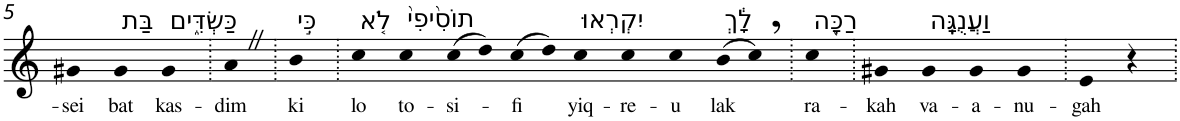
**kern	**text
*part1	*part1
*staff1	*staff1
*I"Piano	*
*I'Pno	*
!!LO:PB:g=z
*clefG2	*
*k[]	*
=5	=5
!	!LO:LY:b
4g#X	-sei
!LO:TX:a:t=בַּת	!
!	!LO:LY:b
4g#	bat
!LO:TX:a:t=כַּשְׂדִּ֑ים	!
!	!LO:LY:b
4g#	kas-
=6.	=6.
!	!LO:LY:b
4aZ	-dim
=7.	=7.
!LO:TX:a:t=כִּ֣י	!
!	!LO:LY:b
4b	ki
=8.	=8.
!LO:TX:a:t=לֹ֤א	!
!	!LO:LY:b
4cc	lo
!LO:TX:a:t=תוֹסִ֙יפִי֙	!
!	!LO:LY:b
4cc	to-
!	!LO:LY:b
(8cc	-si-
8dd)	.
!	!LO:LY:b
(8cc	-fi
8dd)	.
!LO:TX:a:t=יִקְרְאוּ	!
!	!LO:LY:b
4cc	yiq-
!	!LO:LY:b
4cc	-re-
!	!LO:LY:b
4cc	-u
!LO:TX:a:t=לָ֔ךְ	!
!	!LO:LY:b
(8b	lak
8cc,)	.
=9.	=9.
!LO:TX:a:t=רַכָּ֖ה	!
!	!LO:LY:b
4cc	ra-
=10.	=10.
!	!LO:LY:b
4g#X	-kah
!LO:TX:a:t=וַעֲנֻגָּֽה	!
!	!LO:LY:b
4g#	va-
!	!LO:LY:b
4g#	-a-
!	!LO:LY:b
4g#	-nu-
=11.	=11.
!	!LO:LY:b
4e	-gah
4r	.
=.	=.
*-	*-
